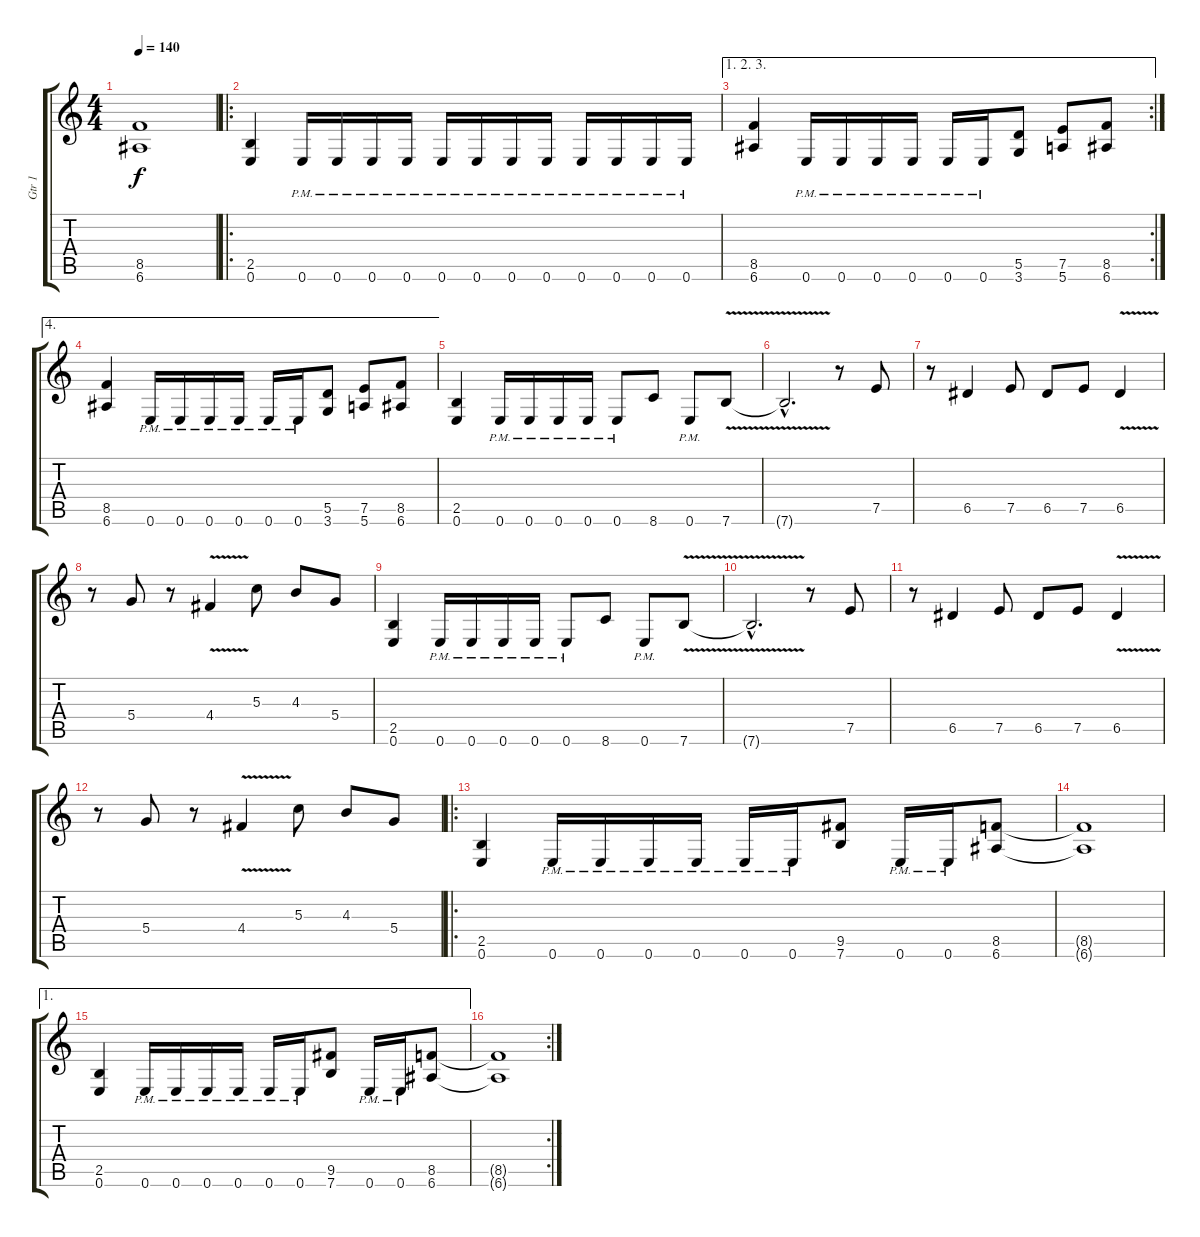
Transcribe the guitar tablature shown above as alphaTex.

\track ("Gtr 1" "Gtr 1") {instrument distortionguitar}
\staff {score tabs}
\tuning (E4 B3 G3 D3 A2 E2) {hide}
\ts (4 4)
\tempo 140
\clef g2
\ks c
(8.5{t} 6.6{t}).1{dy f} |
\ro
(2.5 0.6).4 0.6{pm}.16 0.6{pm}.16 0.6{pm}.16 0.6{pm}.16 0.6{pm}.16 0.6{pm}.16 0.6{pm}.16 0.6{pm}.16 0.6{pm}.16 0.6{pm}.16 0.6{pm}.16 0.6{pm}.16 |
\ae (1 2 3)
\rc 2
(8.5 6.6).4 0.6{pm}.16 0.6{pm}.16 0.6{pm}.16 0.6{pm}.16 0.6{pm}.16 0.6{pm}.16 (5.5 3.6).8 (7.5 5.6).8 (8.5 6.6).8 |
\ae 4
(8.5 6.6).4 0.6{pm}.16 0.6{pm}.16 0.6{pm}.16 0.6{pm}.16 0.6{pm}.16 0.6{pm}.16 (5.5 3.6).8 (7.5 5.6).8 (8.5 6.6).8 |
(2.5 0.6).4 0.6{pm}.16 0.6{pm}.16 0.6{pm}.16 0.6{pm}.16 0.6{pm}.8 8.6.8 0.6{pm}.8 7.6{v}.8 |
7.6{hac t}.2{d} r.8 7.5.8 |
r.8 6.5.4 7.5.8 6.5.8 7.5.8 6.5{v}.4 |
r.8 5.4.8 r.8 4.4{v}.4 5.3.8 4.3.8 5.4.8 |
(2.5 0.6).4 0.6{pm}.16 0.6{pm}.16 0.6{pm}.16 0.6{pm}.16 0.6{pm}.8 8.6.8 0.6{pm}.8 7.6{v}.8 |
7.6{hac t}.2{d} r.8 7.5.8 |
r.8 6.5.4 7.5.8 6.5.8 7.5.8 6.5{v}.4 |
r.8 5.4.8 r.8 4.4{v}.4 5.3.8 4.3.8 5.4.8 |
\ro
(2.5 0.6).4 0.6{pm}.16 0.6{pm}.16 0.6{pm}.16 0.6{pm}.16 0.6{pm}.16 0.6{pm}.16 (9.5 7.6).8 0.6{pm}.16 0.6{pm}.16 (8.5 6.6).8 |
(8.5{t} 6.6{t}).1 |
\ae 1
(2.5 0.6).4 0.6{pm}.16 0.6{pm}.16 0.6{pm}.16 0.6{pm}.16 0.6{pm}.16 0.6{pm}.16 (9.5 7.6).8 0.6{pm}.16 0.6{pm}.16 (8.5 6.6).8 |
\rc 2
(8.5{t} 6.6{t}).1
